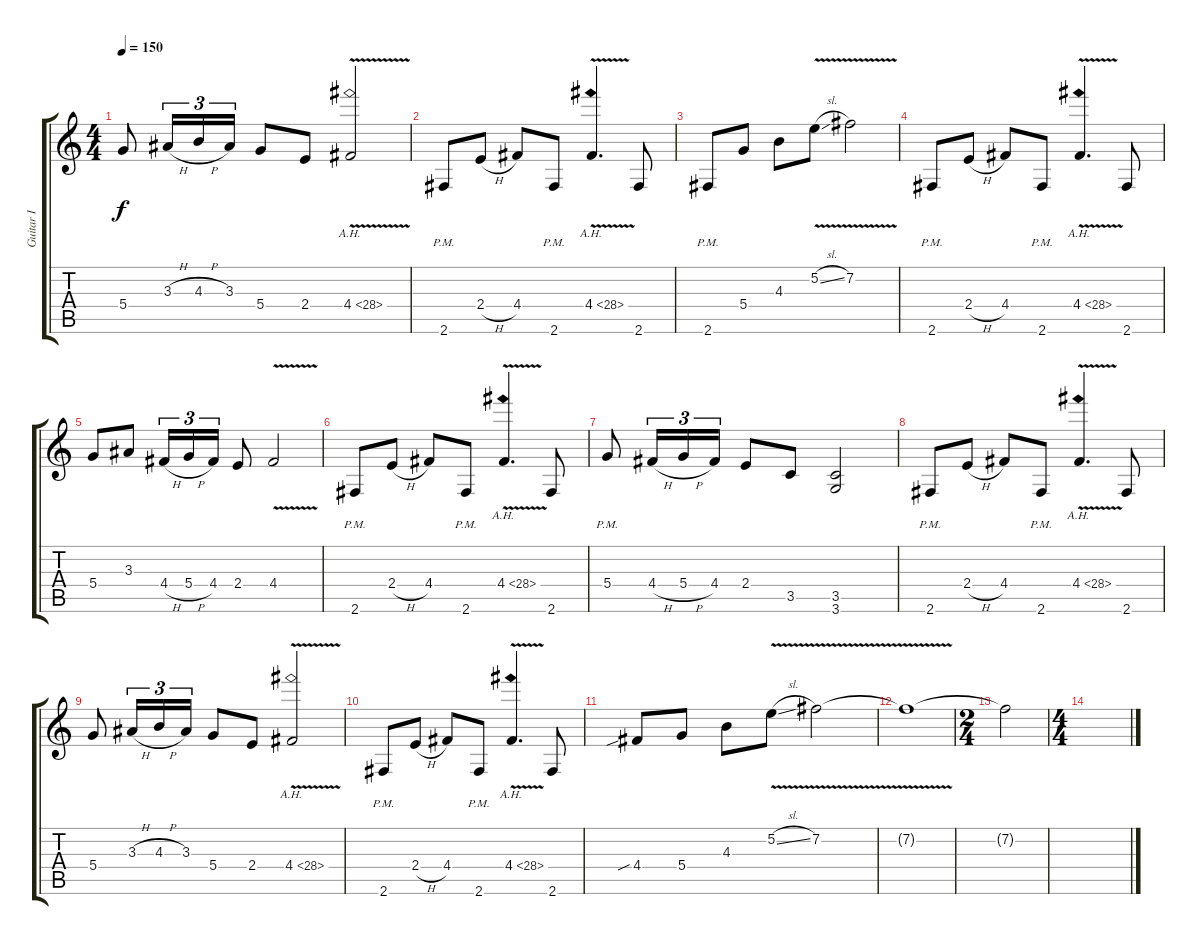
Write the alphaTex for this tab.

\track ("Guitar I" "Guitar I") {instrument overdrivenguitar}
\staff {score tabs}
\tuning (E4 B3 G3 D3 A2 E2) {hide}
\ts (4 4)
\tempo 150
\clef g2
\ks c
5.4.8{dy f} 3.3{h}.16{tu (3 2)} 4.3{h}.16{tu (3 2)} 3.3.16{tu (3 2)} 5.4.8 2.4.8 4.4{ah 24 v}.2 |
2.6{pm}.8 2.4{h}.8 4.4.8 2.6{pm}.8 4.4{ah 24 v}.4{d} 2.6.8 |
2.6{pm}.8 5.4.8 4.3.8 5.2{v sl}.8 7.2{v}.2 |
2.6{pm}.8 2.4{h}.8 4.4.8 2.6{pm}.8 4.4{ah 24 v}.4{d} 2.6.8 |
5.4.8 3.3.8 4.4{h}.16{tu (3 2)} 5.4{h}.16{tu (3 2)} 4.4.16{tu (3 2)} 2.4.8 4.4{v}.2 |
2.6{pm}.8 2.4{h}.8 4.4.8 2.6{pm}.8 4.4{ah 24 v}.4{d} 2.6.8 |
5.4{pm}.8 4.4{h}.16{tu (3 2)} 5.4{h}.16{tu (3 2)} 4.4.16{tu (3 2)} 2.4.8 3.5.8 (3.5 3.6).2 |
2.6{pm}.8 2.4{h}.8 4.4.8 2.6{pm}.8 4.4{ah 24 v}.4{d} 2.6.8 |
5.4.8 3.3{h}.16{tu (3 2)} 4.3{h}.16{tu (3 2)} 3.3.16{tu (3 2)} 5.4.8 2.4.8 4.4{ah 24 v}.2 |
2.6{pm}.8 2.4{h}.8 4.4.8 2.6{pm}.8 4.4{ah 24 v}.4{d} 2.6.8 |
4.4{sib}.8 5.4.8 4.3.8 5.2{v sl}.8 7.2{v}.2 |
7.2{t}.1 |
\ts (2 4)
7.2{t}.2 |
\ts (4 4)
